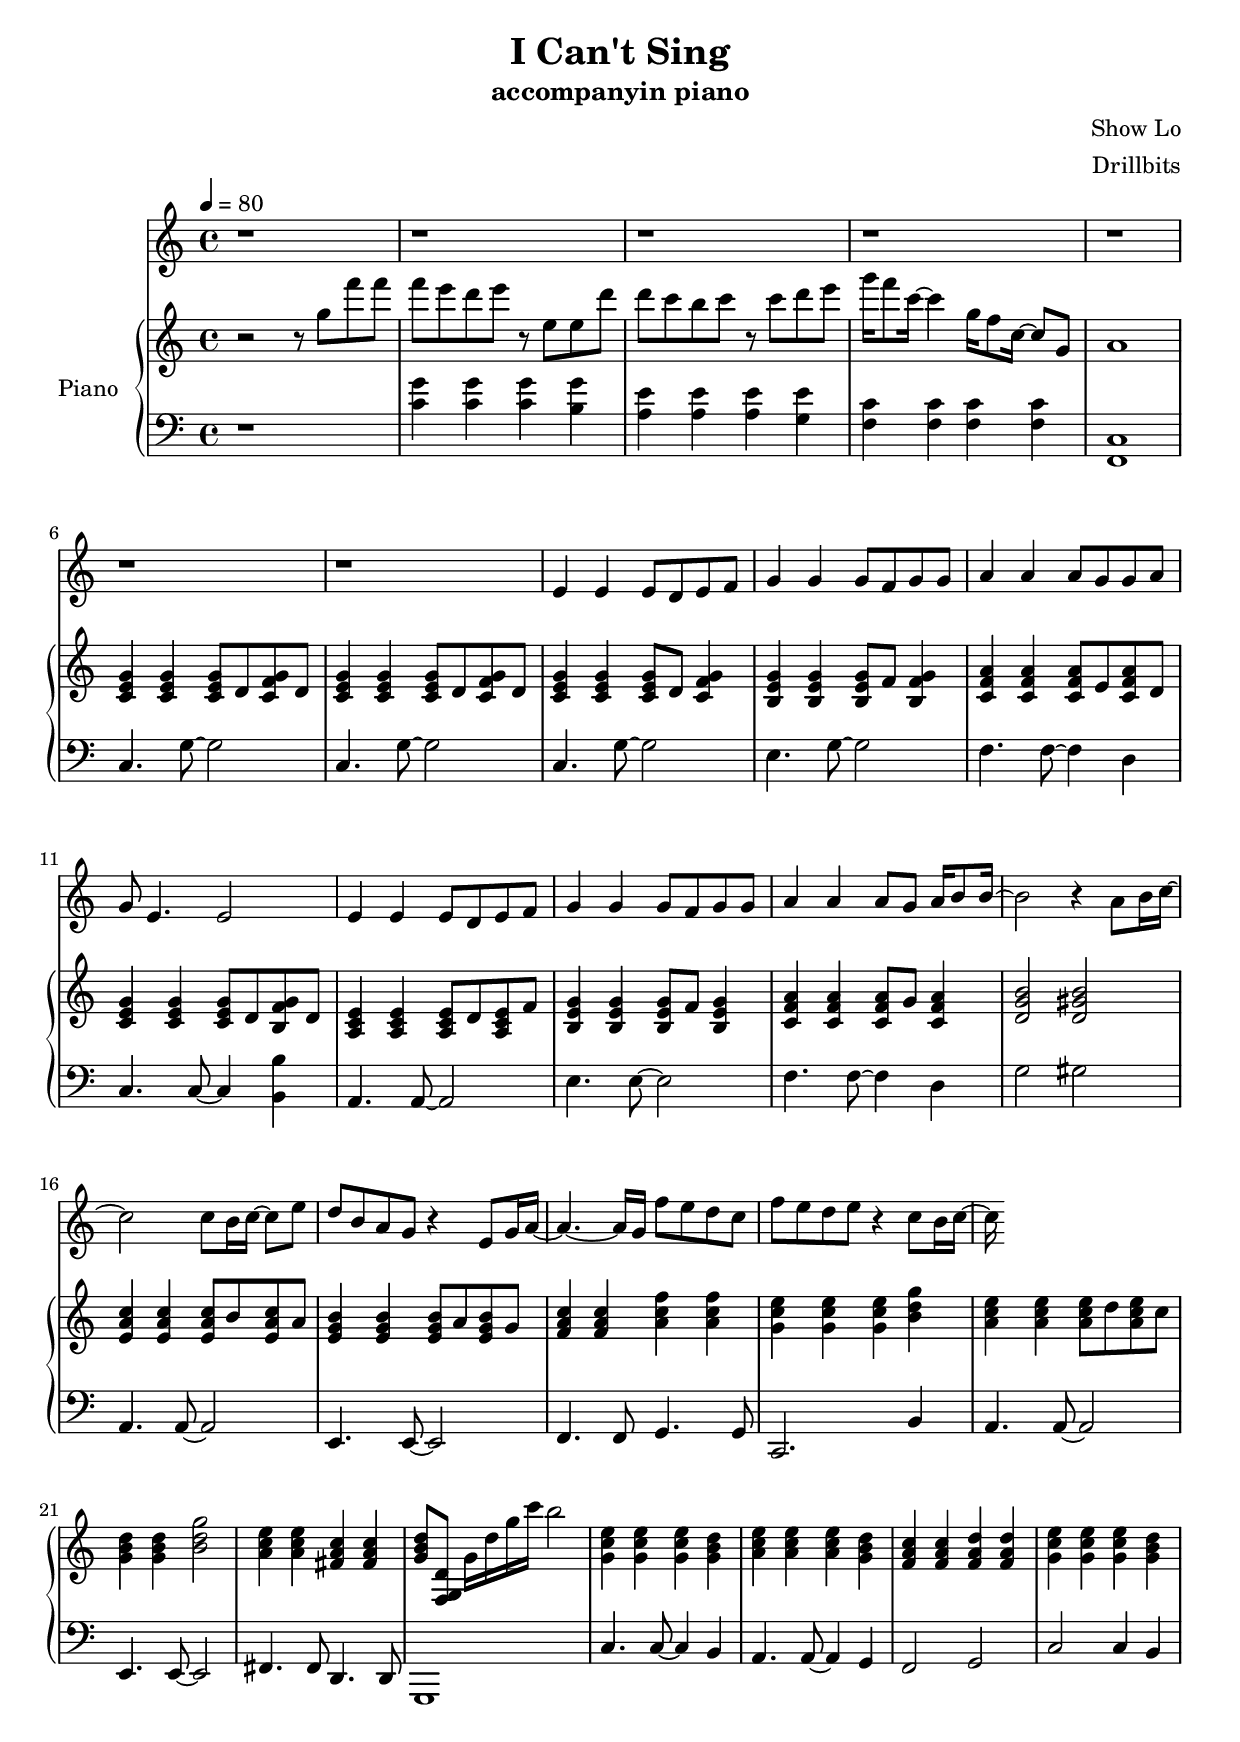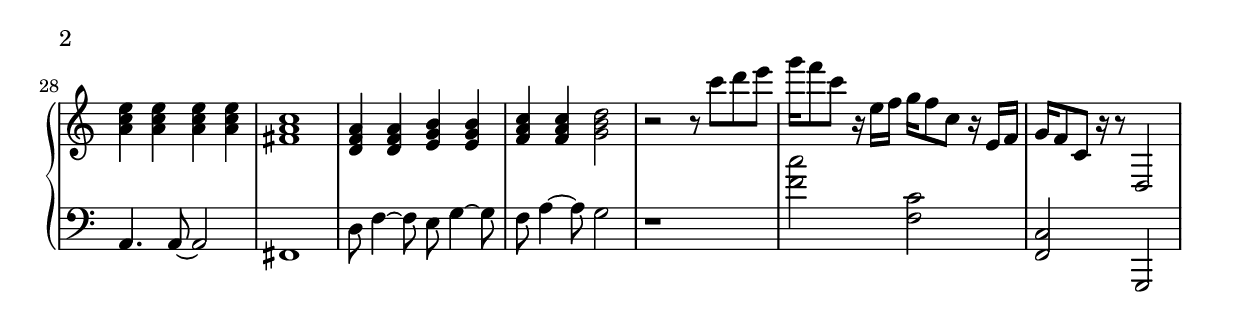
#(set-default-paper-size "a4")

\paper {
  two-sided = ##f
  inner-margin = 0.5\in
  outer-margin = 0.5\in
  %binding-offset = 0.25\in
}

\header{
  title = "I Can't Sing"
  subtitle = "accompanyin piano"
  composer = "Show Lo"
  arranger = "Drillbits"
}


melody = \relative c' {
\key c \major
r1
r1
r1
r1
r1
r1
r1
e4 e e8 d e f
g4 g g8 f g g
a4 a a8 g g a
g8 e4. e2
e4 e e8 d e f
g4 g g8 f g g
a4 a a8 g a16 b8 b16~
b2 r4 a8 b16 c16~
c2 c8 b16 c16~c8 e8
d8 b a g r4 e8 g16 a16~
a4.~a16 g16 f'8 e d c
f e d e r4 c8 b16 c16~
c

}

text = \lyricmode {

}

upper = \relative c'' {
  \time 4/4
\key c \major
\tempo 4 = 80
r2 r8 g'8 f' f
f e d e r8 e, e d'
d c b c r8 c d e
g16 f8  c16~c4 g16 f8 c16~ c8 g8
a1

<c, e g>4 <c e g>4 <c e g>8 d <c f g> d
<c e g>4 <c e g>4 <c e g>8 d <c f g> d
<c e g>4 <c e g>4 <c e g>8 d <c f g>4
<b e g>4 <b e g>4 <b e g>8 f' <b, f' g>4
<c f a>4 <c f a>4 <c f a>8 e <c f a>8 d
<c e g>4 <c e g>4 <c e g>8 d <b f' g> d
<a c e>4 <a c e>4 <a c e>8 d <a c e>8 f'
<b, e g>4 <b e g>4 <b e g>8 f' <b, e g>4
<c f a>4 <c f a>4 <c f a>8 g' <c, f a>4
<d g b>2 <d gis b>2
<e a c>4 <e a c>4 <e a c>8 b' <e, a c>8 a
<e g b>4 <e g b>4 <e g b>8 a <e g b>8 g
<f a c>4 <f a c>4 <a c f>4 <a c f>4
<g c e>4 <g c e>4 <g c e>4 <b d g>4
<a c e>4 <a c e>4 <a c e>8 d <a c e>8 c
<g b d>4 <g b d>4 <b d g>2
<a c e>4 <a c e>4 <fis a c>4 <fis a c>4
<g b d>8 <f, g d'>8 g'16 d' g c b2
<g, c e>4 <g c e>4 <g c e>4 <g b d>4
<a c e>4 <a c e>4 <a c e>4 <g b d>4
<f a c>4 <f a c>4 <f a d>4 <f a d>4
<g c e>4 <g c e>4 <g c e>4 <g b d>4
<a c e>4 <a c e>4 <a c e>4 <a c e>4
<fis a c>1
<d f a>4 <d f a>4 <e g b>4 <e g b>4
<f a c>4 <f a c>4 <g b d>2

r2 r8 c'8 d e
g16 f8 c8 r16 e,16 f16 g16 f8 c8 r16 e,16 f16 
g16 f8 c8 r16 r8 d,2
}

lower = \relative c {
  \clef bass
\key c \major
r1
<c' g'>4 <c  g'>4 <c  g'>4 <b  g'>4
<a e'>4 <a e'>4 <a e'>4 <g e'>4
<f c'>4 <f c'>4 <f c'>4 <f c'>4
<f, c'>1

c'4. g'8~g2
c,4. g'8~g2
c,4. g'8~g2
e4. g8~g2
f4. f8~f4 d4
c4. c8~c4 <b b'>4
a4. a8~a2
e'4. e8~e2
f4. f8~f4 d
g2 gis
a,4. a8~a2
e4. e8~e2
f4. f8 g4. g8
c,2. b'4
a4. a8~a2
e4. e8~e2
fis4. fis8 d4. d8
g,1

c'4. c8~c4 b4
a4. a8~a4 g4
f2 g2
c2 c4 b4
a4. a8~a2
fis1
d'8 f4~f8 e8 g4~g8
f8 a4~a8 g2
r1
<f' c'>2 <f, c'>2
<f, c'>2 g,2
}

violin = \relative c{
}

\score {
  <<
    \new Voice = "mel" { \melody}
    \new Lyrics \lyricsto mel \text
    \new PianoStaff \with { instrumentName = #"Piano" } <<
      \new Staff = "upper" \upper
      \new Staff = "lower" \lower
    >>
  >>  
  \layout { }
  \midi { }
 }

